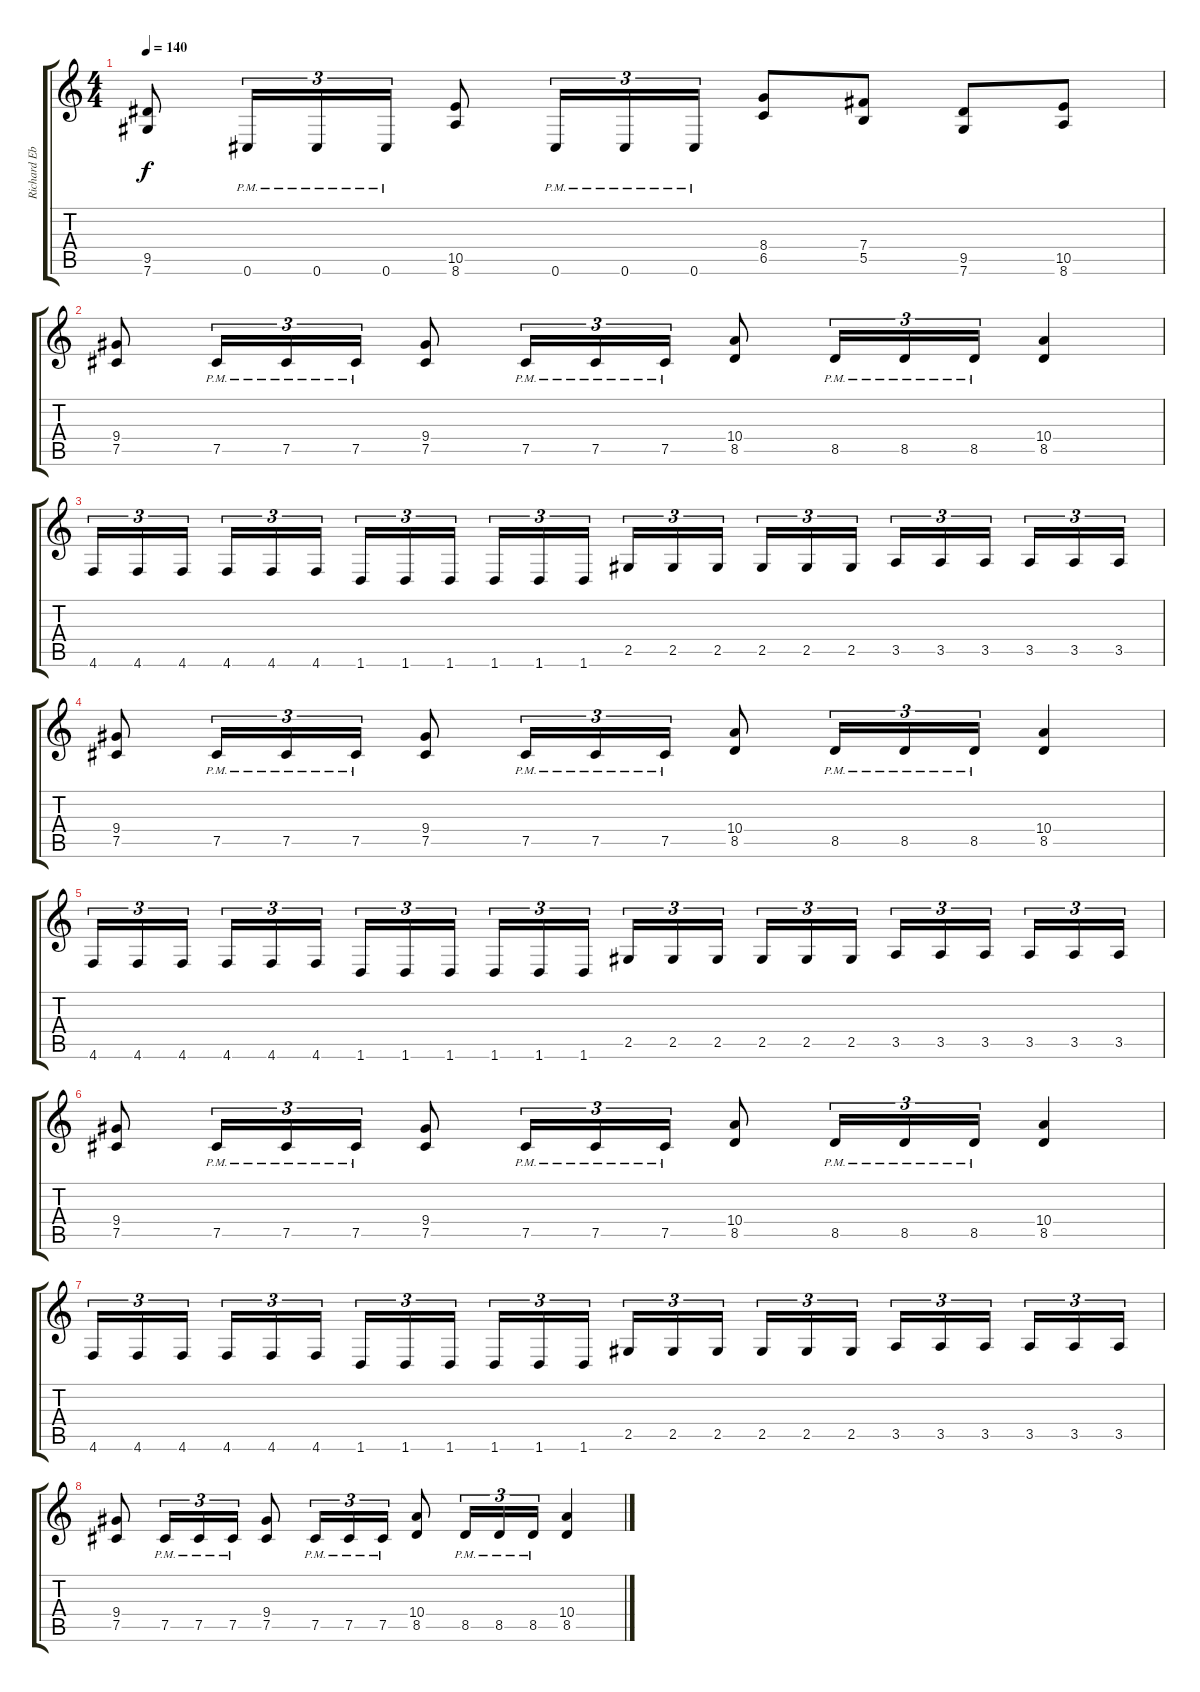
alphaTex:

\track ("Richard Ebisch (Lead)" "Richard Eb") {instrument distortionguitar}
\staff {score tabs}
\tuning (Db4 Ab3 E3 B2 Gb2 Db2) {hide}
\ts (4 4)
\tempo 140
\clef g2
\ks c
(9.5 7.6).8{dy f} 0.6{pm}.16{tu (3 2)} 0.6{pm}.16{tu (3 2)} 0.6{pm}.16{tu (3 2)} (10.5 8.6).8 0.6{pm}.16{tu (3 2)} 0.6{pm}.16{tu (3 2)} 0.6{pm}.16{tu (3 2)} (8.4 6.5).8 (7.4 5.5).8 (9.5 7.6).8 (10.5 8.6).8 |
(9.4 7.5).8 7.5{pm}.16{tu (3 2)} 7.5{pm}.16{tu (3 2)} 7.5{pm}.16{tu (3 2)} (9.4 7.5).8 7.5{pm}.16{tu (3 2)} 7.5{pm}.16{tu (3 2)} 7.5{pm}.16{tu (3 2)} (10.4 8.5).8 8.5{pm}.16{tu (3 2)} 8.5{pm}.16{tu (3 2)} 8.5{pm}.16{tu (3 2)} (10.4 8.5).4 |
4.6.16{tu (3 2)} 4.6.16{tu (3 2)} 4.6.16{tu (3 2) beam splitsecondary} 4.6.16{tu (3 2)} 4.6.16{tu (3 2)} 4.6.16{tu (3 2)} 1.6.16{tu (3 2)} 1.6.16{tu (3 2)} 1.6.16{tu (3 2) beam splitsecondary} 1.6.16{tu (3 2)} 1.6.16{tu (3 2)} 1.6.16{tu (3 2)} 2.5.16{tu (3 2)} 2.5.16{tu (3 2)} 2.5.16{tu (3 2) beam splitsecondary} 2.5.16{tu (3 2)} 2.5.16{tu (3 2)} 2.5.16{tu (3 2)} 3.5.16{tu (3 2)} 3.5.16{tu (3 2)} 3.5.16{tu (3 2) beam splitsecondary} 3.5.16{tu (3 2)} 3.5.16{tu (3 2)} 3.5.16{tu (3 2)} |
(9.4 7.5).8 7.5{pm}.16{tu (3 2)} 7.5{pm}.16{tu (3 2)} 7.5{pm}.16{tu (3 2)} (9.4 7.5).8 7.5{pm}.16{tu (3 2)} 7.5{pm}.16{tu (3 2)} 7.5{pm}.16{tu (3 2)} (10.4 8.5).8 8.5{pm}.16{tu (3 2)} 8.5{pm}.16{tu (3 2)} 8.5{pm}.16{tu (3 2)} (10.4 8.5).4 |
4.6.16{tu (3 2)} 4.6.16{tu (3 2)} 4.6.16{tu (3 2) beam splitsecondary} 4.6.16{tu (3 2)} 4.6.16{tu (3 2)} 4.6.16{tu (3 2)} 1.6.16{tu (3 2)} 1.6.16{tu (3 2)} 1.6.16{tu (3 2) beam splitsecondary} 1.6.16{tu (3 2)} 1.6.16{tu (3 2)} 1.6.16{tu (3 2)} 2.5.16{tu (3 2)} 2.5.16{tu (3 2)} 2.5.16{tu (3 2) beam splitsecondary} 2.5.16{tu (3 2)} 2.5.16{tu (3 2)} 2.5.16{tu (3 2)} 3.5.16{tu (3 2)} 3.5.16{tu (3 2)} 3.5.16{tu (3 2) beam splitsecondary} 3.5.16{tu (3 2)} 3.5.16{tu (3 2)} 3.5.16{tu (3 2)} |
(9.4 7.5).8 7.5{pm}.16{tu (3 2)} 7.5{pm}.16{tu (3 2)} 7.5{pm}.16{tu (3 2)} (9.4 7.5).8 7.5{pm}.16{tu (3 2)} 7.5{pm}.16{tu (3 2)} 7.5{pm}.16{tu (3 2)} (10.4 8.5).8 8.5{pm}.16{tu (3 2)} 8.5{pm}.16{tu (3 2)} 8.5{pm}.16{tu (3 2)} (10.4 8.5).4 |
4.6.16{tu (3 2)} 4.6.16{tu (3 2)} 4.6.16{tu (3 2) beam splitsecondary} 4.6.16{tu (3 2)} 4.6.16{tu (3 2)} 4.6.16{tu (3 2)} 1.6.16{tu (3 2)} 1.6.16{tu (3 2)} 1.6.16{tu (3 2) beam splitsecondary} 1.6.16{tu (3 2)} 1.6.16{tu (3 2)} 1.6.16{tu (3 2)} 2.5.16{tu (3 2)} 2.5.16{tu (3 2)} 2.5.16{tu (3 2) beam splitsecondary} 2.5.16{tu (3 2)} 2.5.16{tu (3 2)} 2.5.16{tu (3 2)} 3.5.16{tu (3 2)} 3.5.16{tu (3 2)} 3.5.16{tu (3 2) beam splitsecondary} 3.5.16{tu (3 2)} 3.5.16{tu (3 2)} 3.5.16{tu (3 2)} |
(9.4 7.5).8 7.5{pm}.16{tu (3 2)} 7.5{pm}.16{tu (3 2)} 7.5{pm}.16{tu (3 2)} (9.4 7.5).8 7.5{pm}.16{tu (3 2)} 7.5{pm}.16{tu (3 2)} 7.5{pm}.16{tu (3 2)} (10.4 8.5).8 8.5{pm}.16{tu (3 2)} 8.5{pm}.16{tu (3 2)} 8.5{pm}.16{tu (3 2)} (10.4 8.5).4
